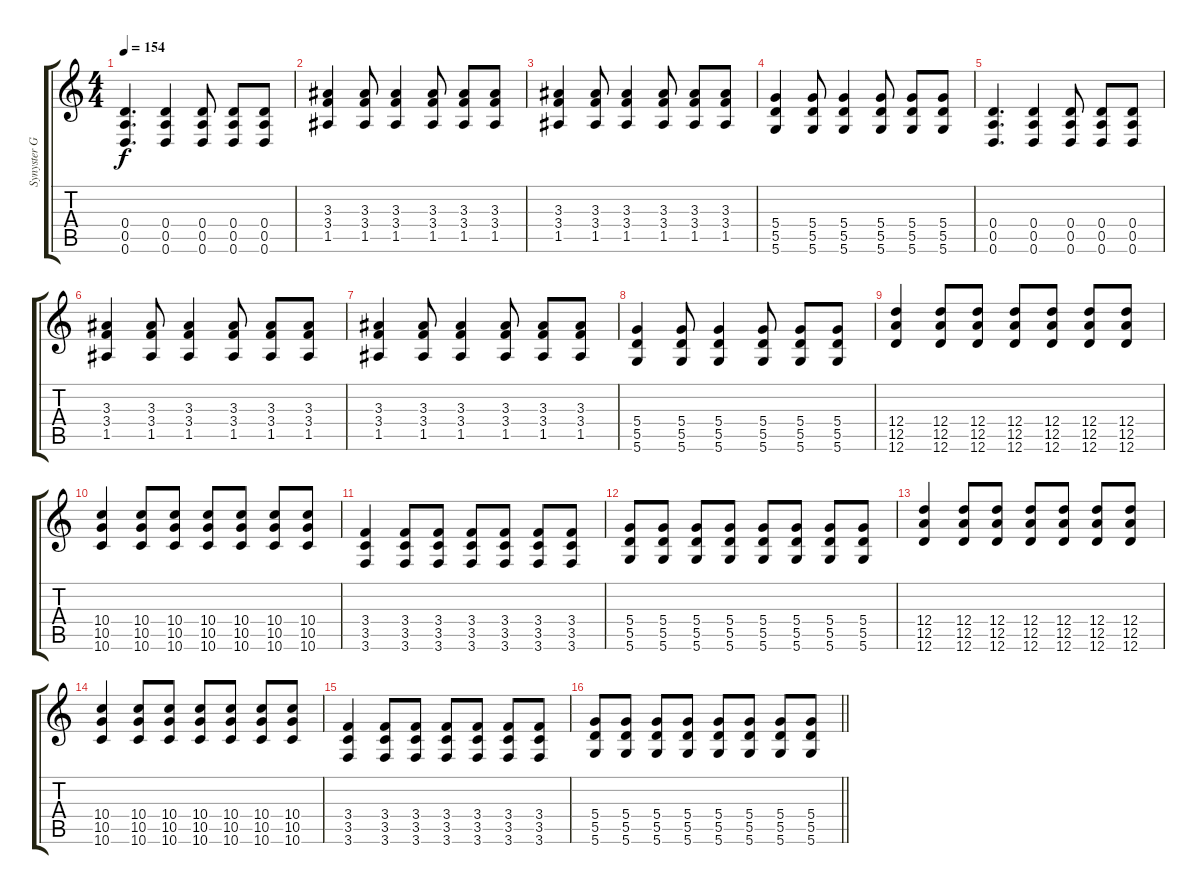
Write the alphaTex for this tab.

\track ("Synyster Gates" "Synyster G") {instrument distortionguitar}
\staff {score tabs}
\tuning (E4 B3 G3 D3 A2 D2) {hide}
\ts (4 4)
\tempo 154
\clef g2
\ks c
(0.4 0.5 0.6).4{d dy f} (0.4 0.5 0.6).4 (0.4 0.5 0.6).8 (0.4 0.5 0.6).8 (0.4 0.5 0.6).8 |
(3.3 3.4 1.5).4 (3.3 3.4 1.5).8 (3.3 3.4 1.5).4 (3.3 3.4 1.5).8 (3.3 3.4 1.5).8 (3.3 3.4 1.5).8 |
(3.3 3.4 1.5).4 (3.3 3.4 1.5).8 (3.3 3.4 1.5).4 (3.3 3.4 1.5).8 (3.3 3.4 1.5).8 (3.3 3.4 1.5).8 |
(5.4 5.5 5.6).4 (5.4 5.5 5.6).8 (5.4 5.5 5.6).4 (5.4 5.5 5.6).8 (5.4 5.5 5.6).8 (5.4 5.5 5.6).8 |
(0.4 0.5 0.6).4{d} (0.4 0.5 0.6).4 (0.4 0.5 0.6).8 (0.4 0.5 0.6).8 (0.4 0.5 0.6).8 |
(3.3 3.4 1.5).4 (3.3 3.4 1.5).8 (3.3 3.4 1.5).4 (3.3 3.4 1.5).8 (3.3 3.4 1.5).8 (3.3 3.4 1.5).8 |
(3.3 3.4 1.5).4 (3.3 3.4 1.5).8 (3.3 3.4 1.5).4 (3.3 3.4 1.5).8 (3.3 3.4 1.5).8 (3.3 3.4 1.5).8 |
(5.4 5.5 5.6).4 (5.4 5.5 5.6).8 (5.4 5.5 5.6).4 (5.4 5.5 5.6).8 (5.4 5.5 5.6).8 (5.4 5.5 5.6).8 |
(12.4 12.5 12.6).4 (12.4 12.5 12.6).8 (12.4 12.5 12.6).8 (12.4 12.5 12.6).8 (12.4 12.5 12.6).8 (12.4 12.5 12.6).8 (12.4 12.5 12.6).8 |
(10.4 10.5 10.6).4 (10.4 10.5 10.6).8 (10.4 10.5 10.6).8 (10.4 10.5 10.6).8 (10.4 10.5 10.6).8 (10.4 10.5 10.6).8 (10.4 10.5 10.6).8 |
(3.4 3.5 3.6).4 (3.4 3.5 3.6).8 (3.4 3.5 3.6).8 (3.4 3.5 3.6).8 (3.4 3.5 3.6).8 (3.4 3.5 3.6).8 (3.4 3.5 3.6).8 |
(5.4 5.5 5.6).8 (5.4 5.5 5.6).8 (5.4 5.5 5.6).8 (5.4 5.5 5.6).8 (5.4 5.5 5.6).8 (5.4 5.5 5.6).8 (5.4 5.5 5.6).8 (5.4 5.5 5.6).8 |
(12.4 12.5 12.6).4 (12.4 12.5 12.6).8 (12.4 12.5 12.6).8 (12.4 12.5 12.6).8 (12.4 12.5 12.6).8 (12.4 12.5 12.6).8 (12.4 12.5 12.6).8 |
(10.4 10.5 10.6).4 (10.4 10.5 10.6).8 (10.4 10.5 10.6).8 (10.4 10.5 10.6).8 (10.4 10.5 10.6).8 (10.4 10.5 10.6).8 (10.4 10.5 10.6).8 |
(3.4 3.5 3.6).4 (3.4 3.5 3.6).8 (3.4 3.5 3.6).8 (3.4 3.5 3.6).8 (3.4 3.5 3.6).8 (3.4 3.5 3.6).8 (3.4 3.5 3.6).8 |
\barLineRight lightlight
(5.4 5.5 5.6).8 (5.4 5.5 5.6).8 (5.4 5.5 5.6).8 (5.4 5.5 5.6).8 (5.4 5.5 5.6).8 (5.4 5.5 5.6).8 (5.4 5.5 5.6).8 (5.4 5.5 5.6).8
